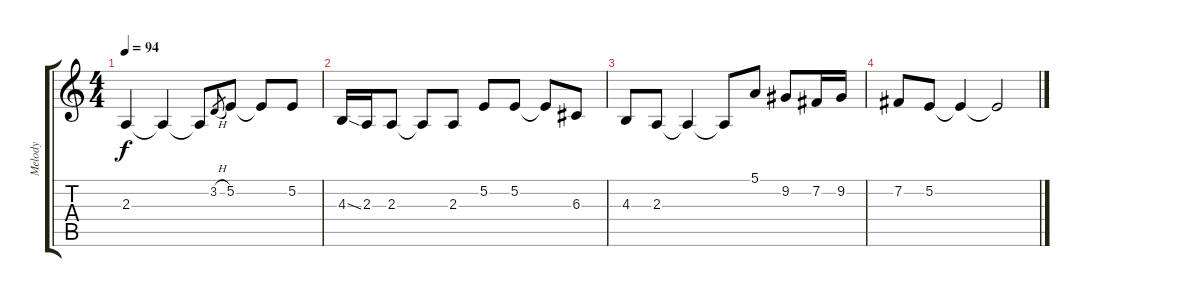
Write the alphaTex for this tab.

\track ("Melody" "Melody") {instrument sitar}
\staff {score tabs}
\tuning (E4 B3 G3 D3 A2 E2) {hide}
\ts (4 4)
\tempo 94
\clef g2
\ks c
2.3{t}.4{dy f} 2.3{t}.4 2.3{t}.8 3.2{h}.8{gr} 5.2.8 5.2{t}.8 5.2.8 |
4.3{ss}.16 2.3.16 2.3.8 2.3{t}.8 2.3.8 5.2.8 5.2.8 5.2{t}.8 6.3.8 |
4.3.8 2.3.8 2.3{t}.4 2.3{t}.8 5.1.8 9.2.8 7.2.16 9.2.16 |
7.2.8 5.2.8 5.2{t}.4 5.2{t}.2
